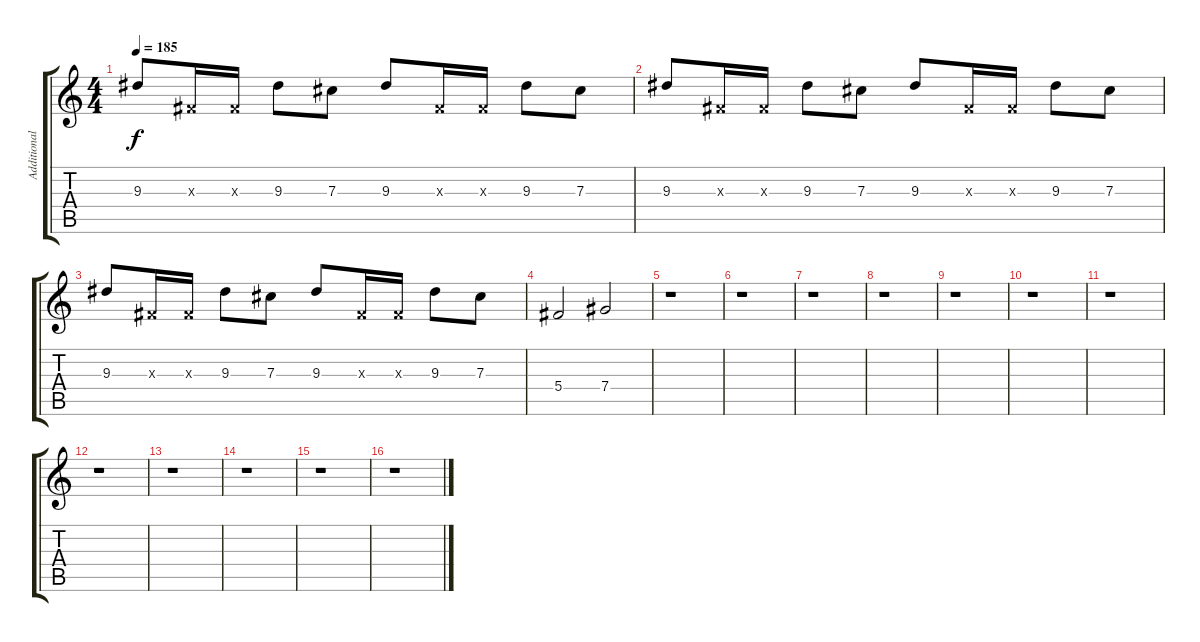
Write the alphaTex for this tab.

\track ("Additional Guitars" "Additional") {instrument distortionguitar}
\staff {score tabs}
\tuning (Eb4 Bb3 Gb3 Db3 Ab2 Eb2) {hide}
\ts (4 4)
\tempo 185
\clef g2
\ks c
9.3.8{dy f} 0.3{x}.16 0.3{x}.16 9.3.8 7.3.8 9.3.8 0.3{x}.16 0.3{x}.16 9.3.8 7.3.8 |
9.3.8 0.3{x}.16 0.3{x}.16 9.3.8 7.3.8 9.3.8 0.3{x}.16 0.3{x}.16 9.3.8 7.3.8 |
9.3.8 0.3{x}.16 0.3{x}.16 9.3.8 7.3.8 9.3.8 0.3{x}.16 0.3{x}.16 9.3.8 7.3.8 |
5.4.2 7.4.2 |
r.1 |
r.1 |
r.1 |
r.1 |
r.1 |
r.1 |
r.1 |
r.1 |
r.1 |
r.1 |
r.1 |
r.1
